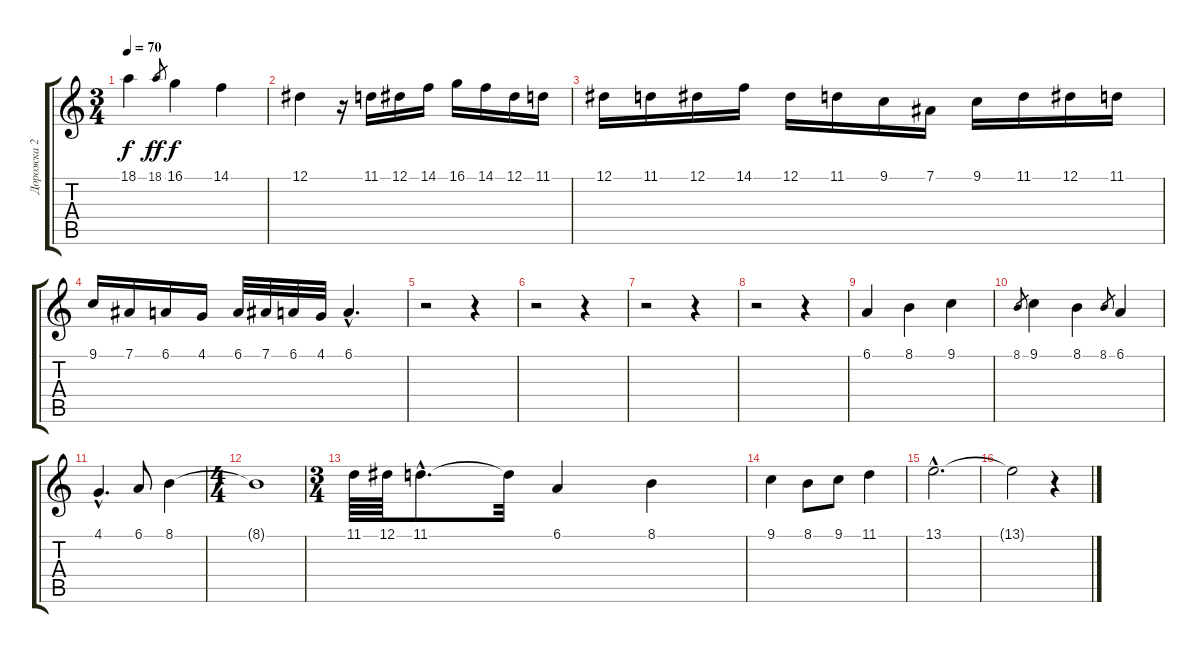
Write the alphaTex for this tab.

\track ("Дорожка 2" "Дорожка 2") {instrument synthvoice}
\staff {score tabs}
\tuning (Eb4 Bb3 Gb3 Db3 Ab2 Eb2) {hide}
\ts (3 4)
\tempo 70
\clef g2
\ks c
18.1{t}.4{dy f} 18.1.8{gr dy ff} 16.1.4{dy f} 14.1.4 |
12.1.4 r.16 11.1.16 12.1.16 14.1.16 16.1.16 14.1.16 12.1.16 11.1.16 |
12.1.16 11.1.16 12.1.16 14.1.16 12.1.16 11.1.16 9.1.16 7.1.16 9.1.16 11.1.16 12.1.16 11.1.16 |
9.1.16 7.1.16 6.1.16 4.1.16 6.1.32 7.1.32 6.1.32 4.1.32 6.1{hac}.4{d} |
r.2 r.4 |
r.2 r.4 |
r.2 r.4 |
r.2 r.4 |
6.1.4 8.1.4 9.1.4 |
8.1.8{gr} 9.1.4 8.1.4 8.1.8{gr} 6.1.4 |
4.1{hac}.4{d} 6.1.8 8.1.4 |
\ts (4 4)
8.1{t}.1 |
\ts (3 4)
11.1.64 12.1.64 11.1{hac}.8{d} 11.1{t}.32 6.1.4 8.1.4 |
9.1.4 8.1.8 9.1.8 11.1.4 |
13.1{hac}.2{d} |
13.1{t}.2 r.4
